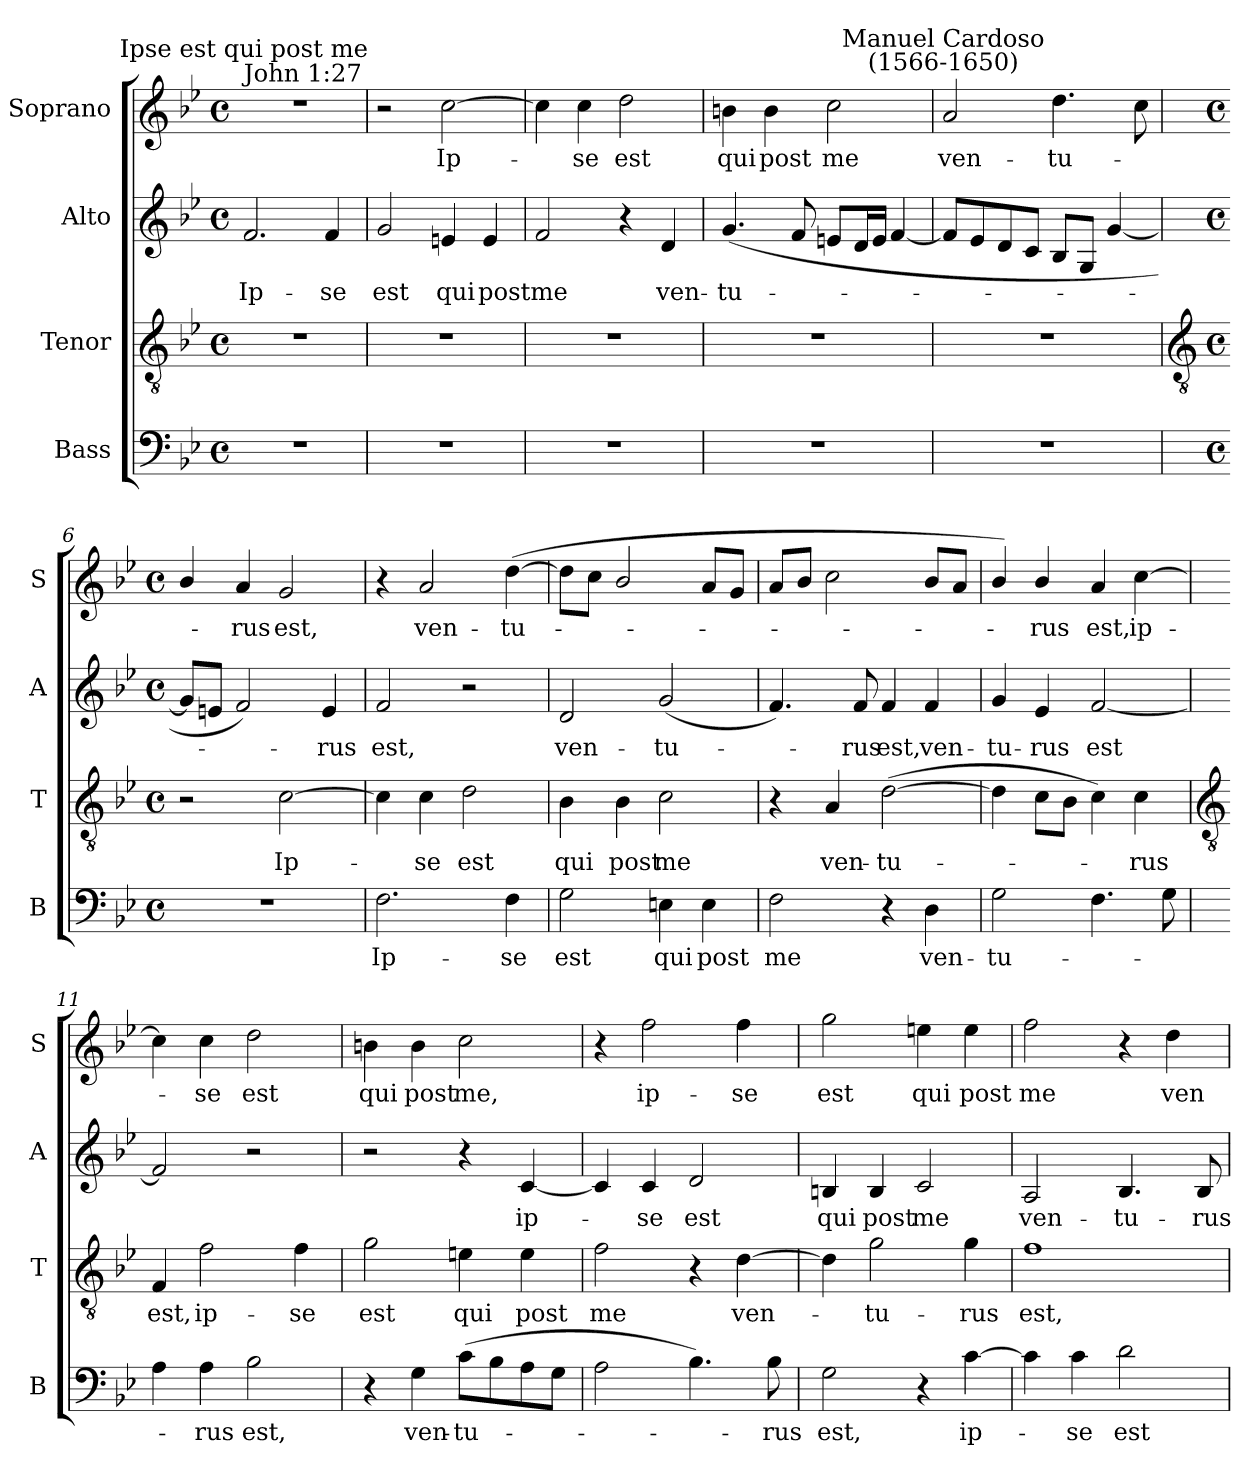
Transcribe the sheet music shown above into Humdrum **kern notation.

**kern	**text	**kern	**text	**kern	**text	**kern	**text
*part4	*part4	*part3	*part3	*part2	*part2	*part1	*part1
*staff4	*staff4	*staff3	*staff3	*staff2	*staff2	*staff1	*staff1
*I"Bass	*	*I"Tenor	*	*I"Alto	*	*I"Soprano	*
*I'B	*	*I'T	*	*I'A	*	*I'S	*
*clefF4	*	*clefGv2	*	*clefG2	*	*clefG2	*
*k[b-e-]	*	*k[b-e-]	*	*k[b-e-]	*	*k[b-e-]	*
*B-:	*	*B-:	*	*B-:	*	*B-:	*
*M4/4	*	*M4/4	*	*M4/4	*	*M4/4	*
*met(c)	*	*met(c)	*	*met(c)	*	*met(c)	*
=1	=1	=1	=1	=1	=1	=1	=1
!	!	!	!	!	!	!LO:TX:a:t=John 1&colon;27	!
!	!	!	!	!	!	!LO:TX:a:cj:t=Ipse est qui post me	!
!	!	!	!	!	!LO:LY:b	!	!
1r	.	1r	.	2.f	Ip-	1r	.
!	!	!	!	!	!LO:LY:b	!	!
.	.	.	.	4f	-se	.	.
=2	=2	=2	=2	=2	=2	=2	=2
!	!	!	!	!	!LO:LY:b	!	!
1r	.	1r	.	2g	est	2r	.
!	!	!	!	!	!LO:LY:b	!	!LO:LY:b
.	.	.	.	4en	qui	[2cc	Ip-
!	!	!	!	!	!LO:LY:b	!	!
.	.	.	.	4e	post	.	.
=3	=3	=3	=3	=3	=3	=3	=3
!	!	!	!	!	!LO:LY:b	!	!
1r	.	1r	.	2f	me	4cc]	.
!	!	!	!	!	!	!	!LO:LY:b
.	.	.	.	.	.	4cc	se
!	!	!	!	!	!	!	!LO:LY:b
.	.	.	.	4r	.	2dd	est
!	!	!	!	!	!LO:LY:b	!	!
.	.	.	.	4d	ven-	.	.
=4	=4	=4	=4	=4	=4	=4	=4
!	!	!	!	!	!LO:LY:b	!	!LO:LY:b
1r	.	1r	.	(<4.g	-tu-	4bn	qui
!	!	!	!	!	!	!	!LO:LY:b
.	.	.	.	.	.	4b	post
.	.	.	.	8f	.	.	.
!	!	!	!	!	!	!	!LO:LY:b
.	.	.	.	8enL	.	2cc	me
.	.	.	.	16dL	.	.	.
.	.	.	.	16eJJ	.	.	.
.	.	.	.	[4f	.	.	.
=5	=5	=5	=5	=5	=5	=5	=5
!	!	!	!	!	!	!LO:TX:a:cj:t=Manuel Cardoso\n(1566-1650)	!
!	!	!	!	!	!	!	!LO:LY:b
1r	.	1r	.	8fL]	.	2a	ven-
.	.	.	.	8e-	.	.	.
.	.	.	.	8d	.	.	.
.	.	.	.	8cJ	.	.	.
!	!	!	!	!	!	!	!LO:LY:b
.	.	.	.	8B-L	.	4.dd	-tu-
.	.	.	.	8GJ	.	.	.
.	.	.	.	[4g	.	.	.
.	.	.	.	.	.	8cc	.
!!LO:LB:g=z
=6	=6	=6	=6	=6	=6	=6	=6
*	*	*clefGv2	*	*	*	*	*
*M4/4	*	*M4/4	*	*M4/4	*	*M4/4	*
*met(c)	*	*met(c)	*	*met(c)	*	*met(c)	*
1r	.	2r	.	8gL]	.	4b-/	.
.	.	.	.	8enJ	.	.	.
!	!	!	!	!	!	!	!LO:LY:b
.	.	.	.	2f)	.	4a	rus
!	!	!	!LO:LY:b	!	!	!	!LO:LY:b
.	.	[2c	Ip-	.	.	2g	est,
!	!	!	!	!	!LO:LY:b	!	!
.	.	.	.	4e	rus	.	.
=7	=7	=7	=7	=7	=7	=7	=7
!	!LO:LY:b	!	!	!	!LO:LY:b	!	!
2.F	Ip-	4c]	.	2f	est,	4r	.
!	!	!	!LO:LY:b	!	!	!	!LO:LY:b
.	.	4c	se	.	.	2a	ven-
!	!	!	!LO:LY:b	!	!	!	!
.	.	2d	est	2r	.	.	.
!	!LO:LY:b	!	!	!	!	!	!LO:LY:b
4F	-se	.	.	.	.	(<[4dd	-tu-
=8	=8	=8	=8	=8	=8	=8	=8
!	!LO:LY:b	!	!LO:LY:b	!	!LO:LY:b	!	!
2G	est	4B-	qui	2d	ven-	8ddL]	.
.	.	.	.	.	.	8ccJ	.
!	!	!	!LO:LY:b	!	!	!	!
.	.	4B-	post	.	.	2b-/	.
!	!LO:LY:b	!	!LO:LY:b	!	!LO:LY:b	!	!
4En	qui	2c	me	(<2g	-tu-	.	.
!	!LO:LY:b	!	!	!	!	!	!
4E	post	.	.	.	.	8aL	.
.	.	.	.	.	.	8gJ	.
=9	=9	=9	=9	=9	=9	=9	=9
!	!LO:LY:b	!	!	!	!	!	!
2F	me	4r	.	4.f)	.	8aL	.
.	.	.	.	.	.	8b-J	.
!	!	!	!LO:LY:b	!	!	!	!
.	.	4A	ven-	.	.	2cc	.
!	!	!	!	!	!LO:LY:b	!	!
.	.	.	.	8f	rus	.	.
!	!	!	!LO:LY:b	!	!LO:LY:b	!	!
4r	.	(>[2d	-tu-	4f	est,	.	.
!	!LO:LY:b	!	!	!	!LO:LY:b	!	!
4D	ven-	.	.	4f	ven-	8b-L	.
.	.	.	.	.	.	8aJ	.
=10	=10	=10	=10	=10	=10	=10	=10
!	!LO:LY:b	!	!	!	!LO:LY:b	!	!
2G	-tu-	4d]	.	4g	-tu-	4b-/)	.
!	!	!	!	!	!LO:LY:b	!	!LO:LY:b
.	.	8cL	.	4e-	-rus	4b-/	rus
.	.	8B-J	.	.	.	.	.
!	!	!	!	!	!LO:LY:b	!	!LO:LY:b
4.F	.	4c)	.	[2f	est	4a	est,
!	!	!	!LO:LY:b	!	!	!	!LO:LY:b
.	.	4c	rus	.	.	[4cc	ip-
8G	.	.	.	.	.	.	.
!!LO:LB:g=z
=11	=11	=11	=11	=11	=11	=11	=11
*	*	*clefGv2	*	*	*	*	*
!	!	!	!LO:LY:b	!	!	!	!
4A	.	4F	est,	2f]	.	4cc]	.
!	!LO:LY:b	!	!LO:LY:b	!	!	!	!LO:LY:b
4A	rus	2f	ip-	.	.	4cc	se
!	!LO:LY:b	!	!	!	!	!	!LO:LY:b
2B-	est,	.	.	2r	.	2dd	est
!	!	!	!LO:LY:b	!	!	!	!
.	.	4f	-se	.	.	.	.
=12	=12	=12	=12	=12	=12	=12	=12
!	!	!	!LO:LY:b	!	!	!	!LO:LY:b
4r	.	2g	est	2r	.	4bn	qui
!	!LO:LY:b	!	!	!	!	!	!LO:LY:b
4G	ven-	.	.	.	.	4b	post
!	!LO:LY:b	!	!LO:LY:b	!	!	!	!LO:LY:b
(>8cL	-tu-	4en	qui	4r	.	2cc	me,
8B-	.	.	.	.	.	.	.
!	!	!	!LO:LY:b	!	!LO:LY:b	!	!
8A	.	4e	post	[4c	ip-	.	.
8GJ	.	.	.	.	.	.	.
=13	=13	=13	=13	=13	=13	=13	=13
!	!	!	!LO:LY:b	!	!	!	!
2A	.	2f	me	4c]	.	4r	.
!	!	!	!	!	!LO:LY:b	!	!LO:LY:b
.	.	.	.	4c	se	2ff	ip-
!	!	!	!	!	!LO:LY:b	!	!
4.B-)	.	4r	.	2d	est	.	.
!	!	!	!LO:LY:b	!	!	!	!LO:LY:b
.	.	[4d	ven-	.	.	4ff	-se
!	!LO:LY:b	!	!	!	!	!	!
8B-	rus	.	.	.	.	.	.
=14	=14	=14	=14	=14	=14	=14	=14
!	!LO:LY:b	!	!	!	!LO:LY:b	!	!LO:LY:b
2G	est,	4d]	.	4Bn	qui	2gg	est
!	!	!	!LO:LY:b	!	!LO:LY:b	!	!
.	.	2g	tu-	4B	post	.	.
!	!	!	!	!	!LO:LY:b	!	!LO:LY:b
4r	.	.	.	2c	me	4een	qui
!	!LO:LY:b	!	!LO:LY:b	!	!	!	!LO:LY:b
[4c	ip-	4g	-rus	.	.	4ee	post
=15	=15	=15	=15	=15	=15	=15	=15
!	!	!	!LO:LY:b	!	!LO:LY:b	!	!LO:LY:b
4c]	.	1f	est,	2A	ven-	2ff	me
!	!LO:LY:b	!	!	!	!	!	!
4c	se	.	.	.	.	.	.
!	!LO:LY:b	!	!	!	!LO:LY:b	!	!
2d	est	.	.	4.B-	-tu-	4r	.
!	!	!	!	!	!	!	!LO:LY:b
.	.	.	.	.	.	4dd	ven-
!	!	!	!	!	!LO:LY:b	!	!
.	.	.	.	8B-	-rus	.	.
=	=	=	=	=	=	=	=
*-	*-	*-	*-	*-	*-	*-	*-
